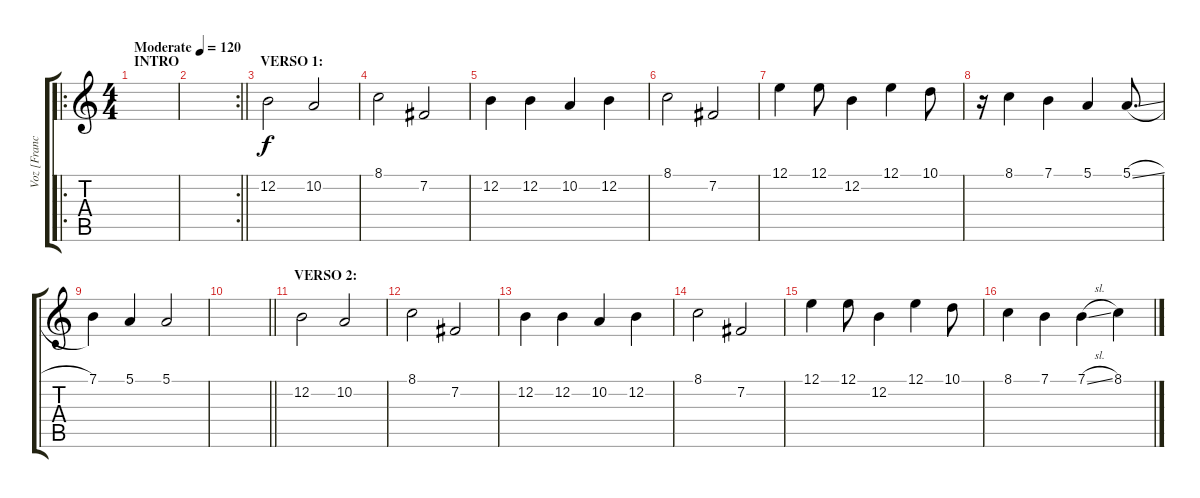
\track ("Voz [Francisco Duran]" "Voz [Franc") {mute instrument flute}
\staff {score tabs}
\tuning (E4 B3 G3 D3 A2 E2) {hide}
\ro
\ts (4 4)
\section ("" "INTRO")
\tempo (120 "Moderate")
\clef g2
\ks c
|
\rc 2
\barLineRight lightlight
|
\section ("" "VERSO 1:")
12.2.2 10.2.2 |
8.1.2 7.2.2 |
12.2.4 12.2.4 10.2.4 12.2.4 |
8.1.2 7.2.2 |
12.1.4 12.1.8 12.2.4 12.1.4 10.1.8 |
r.16 8.1.4 7.1.4 5.1.4 5.1{sl}.8{d} |
7.1.4 5.1.4 5.1.2 |
\barLineRight lightlight
|
\section ("" "VERSO 2:")
12.2.2 10.2.2 |
8.1.2 7.2.2 |
12.2.4 12.2.4 10.2.4 12.2.4 |
8.1.2 7.2.2 |
12.1.4 12.1.8 12.2.4 12.1.4 10.1.8 |
8.1.4 7.1.4 7.1{sl}.4 8.1.4
